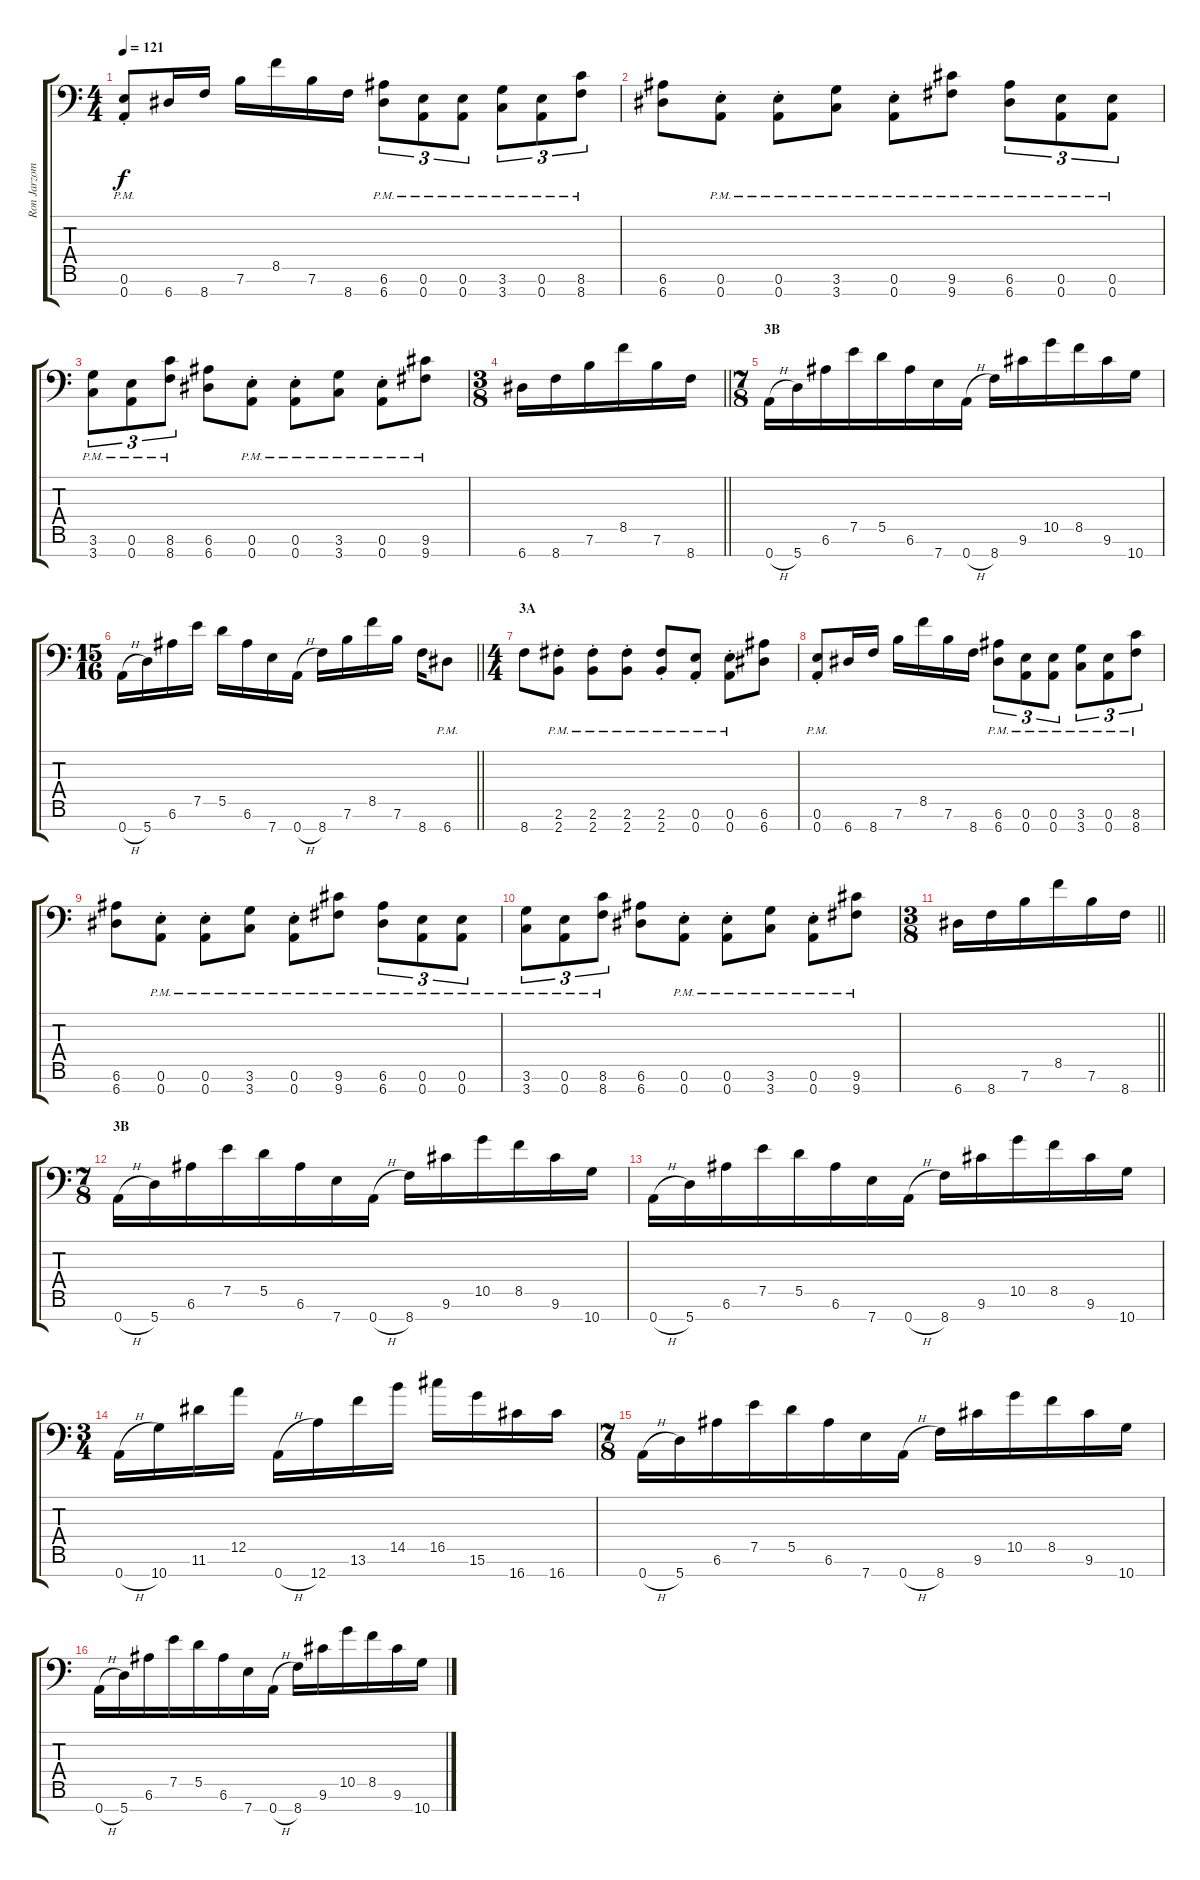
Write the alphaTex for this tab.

\track ("Ron Jarzombek - Rhythm R" "Ron Jarzom") {instrument distortionguitar}
\staff {score tabs}
\tuning (E4 B3 G3 D3 A2 E2 A1) {hide}
\ts (4 4)
\tempo 121
\clef f4
\ks c
(0.6{pm st} 0.7{pm st}).8{dy f} 6.7.16 8.7.16 7.6.16 8.5.16 7.6.16 8.7.16 (6.6{pm} 6.7{pm}).8{tu (3 2)} (0.6{pm} 0.7{pm}).8{tu (3 2)} (0.6{pm} 0.7{pm}).8{tu (3 2)} (3.6{pm} 3.7{pm}).8{tu (3 2)} (0.6{pm} 0.7{pm}).8{tu (3 2)} (8.6{pm} 8.7{pm}).8{tu (3 2)} |
(6.6 6.7).8 (0.6{pm st} 0.7{pm st}).8 (0.6{pm st} 0.7{pm st}).8 (3.6{pm} 3.7{pm}).8 (0.6{pm st} 0.7{pm st}).8 (9.6{pm} 9.7{pm}).8 (6.6{pm} 6.7{pm}).8{tu (3 2)} (0.6{pm} 0.7{pm}).8{tu (3 2)} (0.6{pm} 0.7{pm}).8{tu (3 2)} |
(3.6{pm} 3.7{pm}).8{tu (3 2)} (0.6{pm} 0.7{pm}).8{tu (3 2)} (8.6{pm} 8.7{pm}).8{tu (3 2)} (6.6 6.7).8 (0.6{pm st} 0.7{pm st}).8 (0.6{pm st} 0.7{pm st}).8 (3.6{pm} 3.7{pm}).8 (0.6{pm st} 0.7{pm st}).8 (9.6{pm} 9.7{pm}).8 |
\ts (3 8)
\barLineRight lightlight
6.7.16 8.7.16 7.6.16 8.5.16 7.6.16 8.7.16 |
\ts (7 8)
\section ("" "3B")
0.7{h}.16 5.7.16 6.6.16 7.5.16 5.5.16 6.6.16 7.7.16 0.7{h}.16 8.7.16 9.6.16 10.5.16 8.5.16 9.6.16 10.7.16 |
\ts (15 16)
\barLineRight lightlight
0.7{h}.16 5.7.16 6.6.16 7.5.16 5.5.16 6.6.16 7.7.16 0.7{h}.16 8.7.16 7.6.16 8.5.16 7.6.16 8.7.16 6.7{pm}.8 |
\ts (4 4)
\section ("" "3A")
8.7.8 (2.6{pm st} 2.7{pm st}).8 (2.6{pm st} 2.7{pm st}).8 (2.6{pm st} 2.7{pm st}).8 (2.6{pm st} 2.7{pm st}).8 (0.6{pm st} 0.7{pm st}).8 (0.6{pm st} 0.7{pm st}).8 (6.6 6.7).8 |
(0.6{pm st} 0.7{pm st}).8 6.7.16 8.7.16 7.6.16 8.5.16 7.6.16 8.7.16 (6.6{pm} 6.7{pm}).8{tu (3 2)} (0.6{pm} 0.7{pm}).8{tu (3 2)} (0.6{pm} 0.7{pm}).8{tu (3 2)} (3.6{pm} 3.7{pm}).8{tu (3 2)} (0.6{pm} 0.7{pm}).8{tu (3 2)} (8.6{pm} 8.7{pm}).8{tu (3 2)} |
(6.6 6.7).8 (0.6{pm st} 0.7{pm st}).8 (0.6{pm st} 0.7{pm st}).8 (3.6{pm} 3.7{pm}).8 (0.6{pm st} 0.7{pm st}).8 (9.6{pm} 9.7{pm}).8 (6.6{pm} 6.7{pm}).8{tu (3 2)} (0.6{pm} 0.7{pm}).8{tu (3 2)} (0.6{pm} 0.7{pm}).8{tu (3 2)} |
(3.6{pm} 3.7{pm}).8{tu (3 2)} (0.6{pm} 0.7{pm}).8{tu (3 2)} (8.6{pm} 8.7{pm}).8{tu (3 2)} (6.6 6.7).8 (0.6{pm st} 0.7{pm st}).8 (0.6{pm st} 0.7{pm st}).8 (3.6{pm} 3.7{pm}).8 (0.6{pm st} 0.7{pm st}).8 (9.6{pm} 9.7{pm}).8 |
\ts (3 8)
\barLineRight lightlight
6.7.16 8.7.16 7.6.16 8.5.16 7.6.16 8.7.16 |
\ts (7 8)
\section ("" "3B")
0.7{h}.16 5.7.16 6.6.16 7.5.16 5.5.16 6.6.16 7.7.16 0.7{h}.16 8.7.16 9.6.16 10.5.16 8.5.16 9.6.16 10.7.16 |
0.7{h}.16 5.7.16 6.6.16 7.5.16 5.5.16 6.6.16 7.7.16 0.7{h}.16 8.7.16 9.6.16 10.5.16 8.5.16 9.6.16 10.7.16 |
\ts (3 4)
0.7{h}.16 10.7.16 11.6.16 12.5.16 0.7{h}.16 12.7.16 13.6.16 14.5.16 16.5.16 15.6.16 16.7.16 16.7.16 |
\ts (7 8)
0.7{h}.16 5.7.16 6.6.16 7.5.16 5.5.16 6.6.16 7.7.16 0.7{h}.16 8.7.16 9.6.16 10.5.16 8.5.16 9.6.16 10.7.16 |
0.7{h}.16 5.7.16 6.6.16 7.5.16 5.5.16 6.6.16 7.7.16 0.7{h}.16 8.7.16 9.6.16 10.5.16 8.5.16 9.6.16 10.7.16
